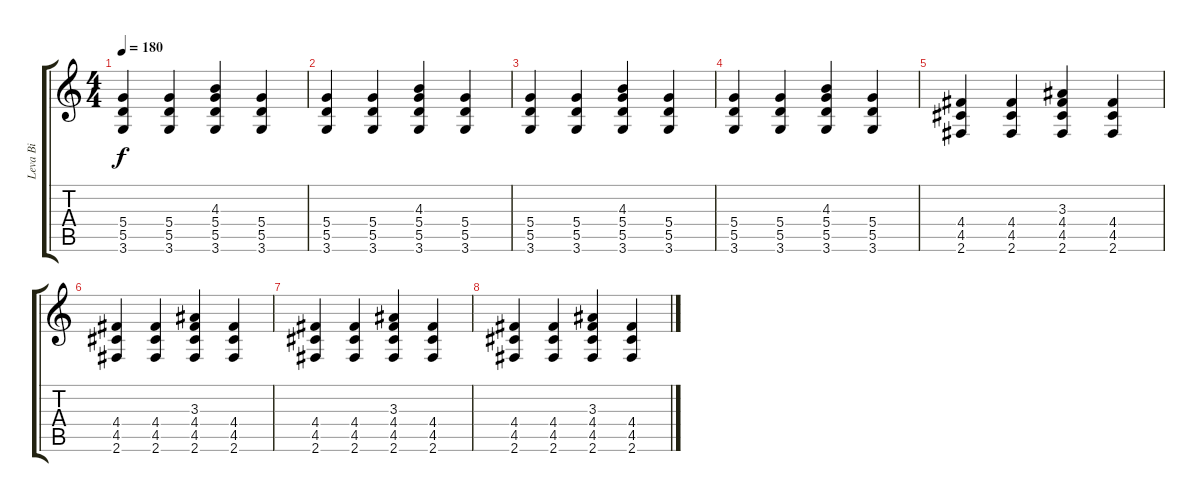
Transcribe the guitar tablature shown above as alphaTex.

\track ("Leva Bi" "Leva Bi") {instrument acousticguitarnylon}
\staff {score tabs}
\tuning (E4 B3 G3 D3 A2 E2) {hide}
\ts (4 4)
\tempo 180
\clef g2
\ks c
(5.4 5.5 3.6).4{dy f} (5.4 5.5 3.6).4 (4.3 5.4 5.5 3.6).4 (5.4 5.5 3.6).4 |
(5.4 5.5 3.6).4 (5.4 5.5 3.6).4 (4.3 5.4 5.5 3.6).4 (5.4 5.5 3.6).4 |
(5.4 5.5 3.6).4 (5.4 5.5 3.6).4 (4.3 5.4 5.5 3.6).4 (5.4 5.5 3.6).4 |
(5.4 5.5 3.6).4 (5.4 5.5 3.6).4 (4.3 5.4 5.5 3.6).4 (5.4 5.5 3.6).4 |
(4.4 4.5 2.6).4 (4.4 4.5 2.6).4 (3.3 4.4 4.5 2.6).4 (4.4 4.5 2.6).4 |
(4.4 4.5 2.6).4 (4.4 4.5 2.6).4 (3.3 4.4 4.5 2.6).4 (4.4 4.5 2.6).4 |
(4.4 4.5 2.6).4{volume 0} (4.4 4.5 2.6).4 (3.3 4.4 4.5 2.6).4 (4.4 4.5 2.6).4 |
(4.4 4.5 2.6).4 (4.4 4.5 2.6).4 (3.3 4.4 4.5 2.6).4 (4.4 4.5 2.6).4
